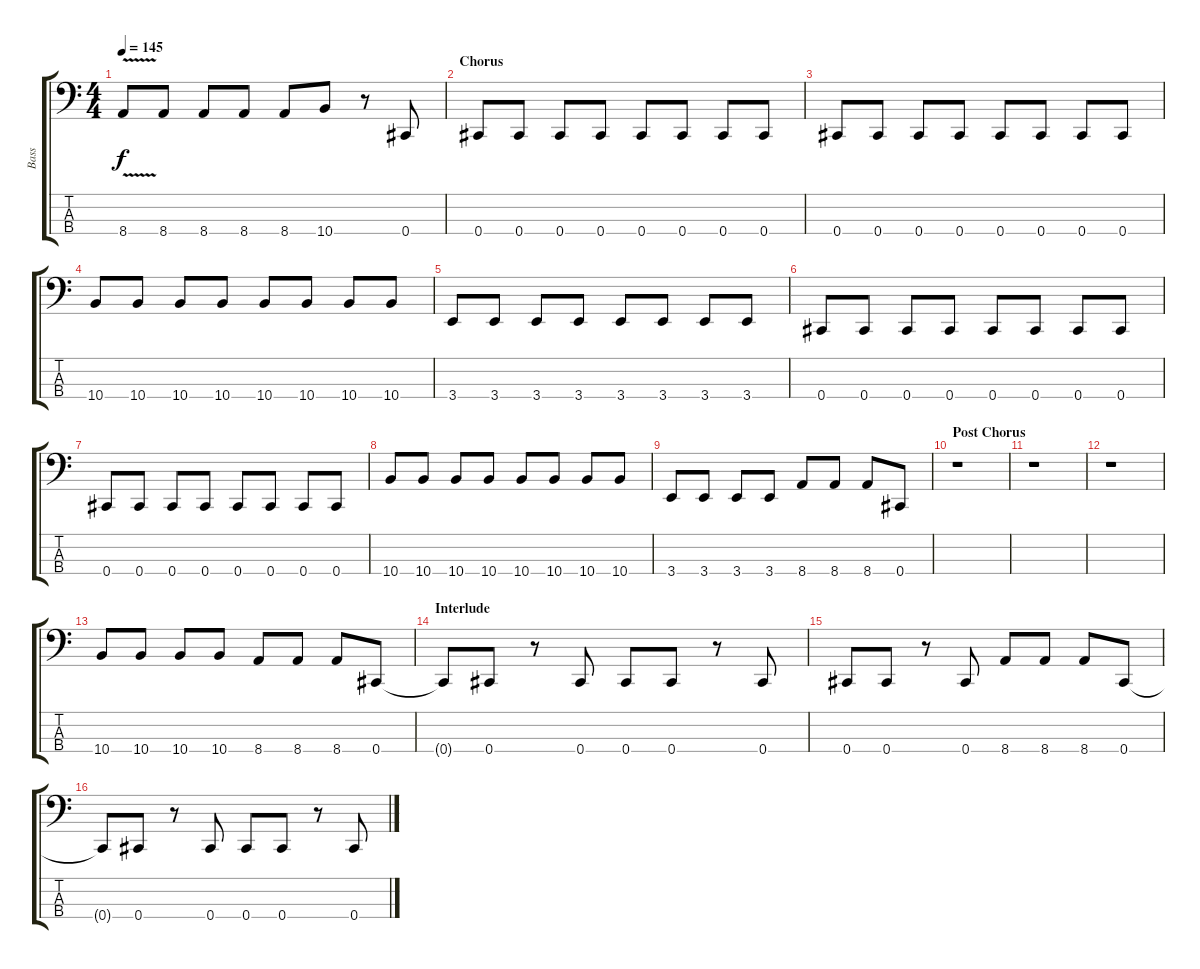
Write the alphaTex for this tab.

\track ("Bass" "Bass") {instrument electricbassfinger}
\staff {score tabs}
\tuning (Gb2 Db2 Ab1 Db1) {hide}
\ts (4 4)
\tempo 145
\clef f4
\ks c
8.4{v}.8{dy f} 8.4.8 8.4.8 8.4.8 8.4.8 10.4.8 r.8 0.4.8 |
\section ("" "Chorus")
0.4.8 0.4.8 0.4.8 0.4.8 0.4.8 0.4.8 0.4.8 0.4.8 |
0.4.8 0.4.8 0.4.8 0.4.8 0.4.8 0.4.8 0.4.8 0.4.8 |
10.4.8 10.4.8 10.4.8 10.4.8 10.4.8 10.4.8 10.4.8 10.4.8 |
3.4.8 3.4.8 3.4.8 3.4.8 3.4.8 3.4.8 3.4.8 3.4.8 |
0.4.8 0.4.8 0.4.8 0.4.8 0.4.8 0.4.8 0.4.8 0.4.8 |
0.4.8 0.4.8 0.4.8 0.4.8 0.4.8 0.4.8 0.4.8 0.4.8 |
10.4.8 10.4.8 10.4.8 10.4.8 10.4.8 10.4.8 10.4.8 10.4.8 |
3.4.8 3.4.8 3.4.8 3.4.8 8.4.8 8.4.8 8.4.8 0.4.8 |
\section ("" "Post Chorus")
r.1 |
r.1 |
r.1 |
10.4.8 10.4.8 10.4.8 10.4.8 8.4.8 8.4.8 8.4.8 0.4.8 |
\section ("" "Interlude")
0.4{t}.8 0.4.8 r.8 0.4.8 0.4.8 0.4.8 r.8 0.4.8 |
0.4.8 0.4.8 r.8 0.4.8 8.4.8 8.4.8 8.4.8 0.4.8 |
0.4{t}.8 0.4.8 r.8 0.4.8 0.4.8 0.4.8 r.8 0.4.8
